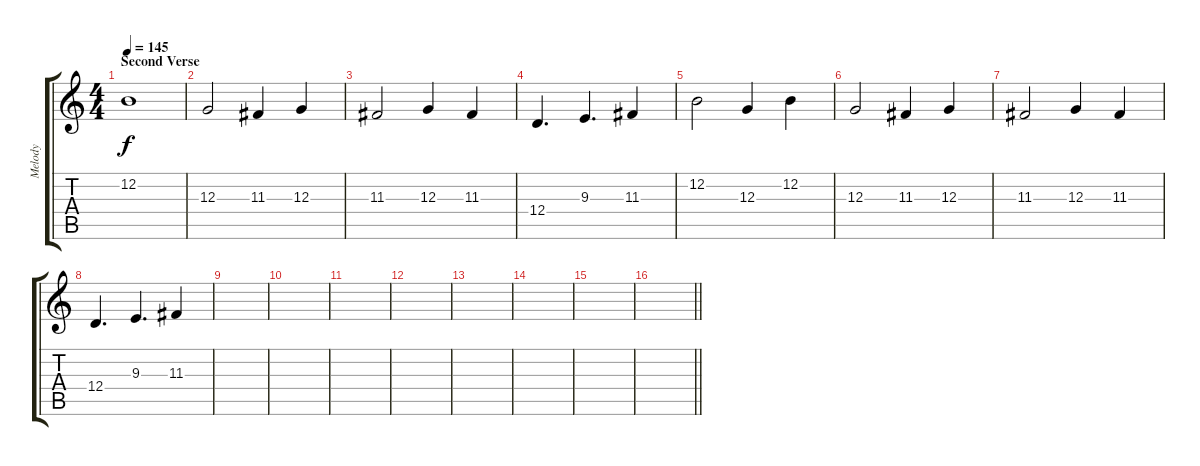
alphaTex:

\track ("Melody" "Melody") {instrument harmonica}
\staff {score tabs}
\tuning (E4 B3 G3 D3 A2 E2) {hide}
\ts (4 4)
\section ("" "Second Verse")
\tempo 145
\clef g2
\ks c
12.2.1{dy f} |
12.3.2 11.3.4 12.3.4 |
11.3.2 12.3.4 11.3.4 |
12.4.4{d} 9.3.4{d} 11.3.4 |
12.2.2 12.3.4 12.2.4 |
12.3.2 11.3.4 12.3.4 |
11.3.2 12.3.4 11.3.4 |
12.4.4{d} 9.3.4{d} 11.3.4 |
|
|
|
|
|
|
|
\barLineRight lightlight
